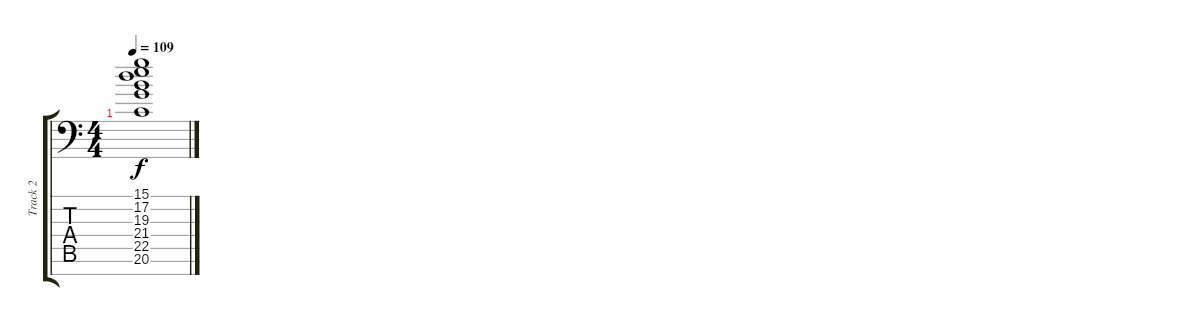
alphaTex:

\track ("Track 2" "Track 2") {instrument lead1square}
\staff {score tabs}
\tuning (E4 B3 G3 D3 A2 E2 A1) {hide}
\ts (4 4)
\tempo 109
\clef f4
\ks c
(15.1 17.2 19.3 21.4 22.5 20.6).1{dy f}
